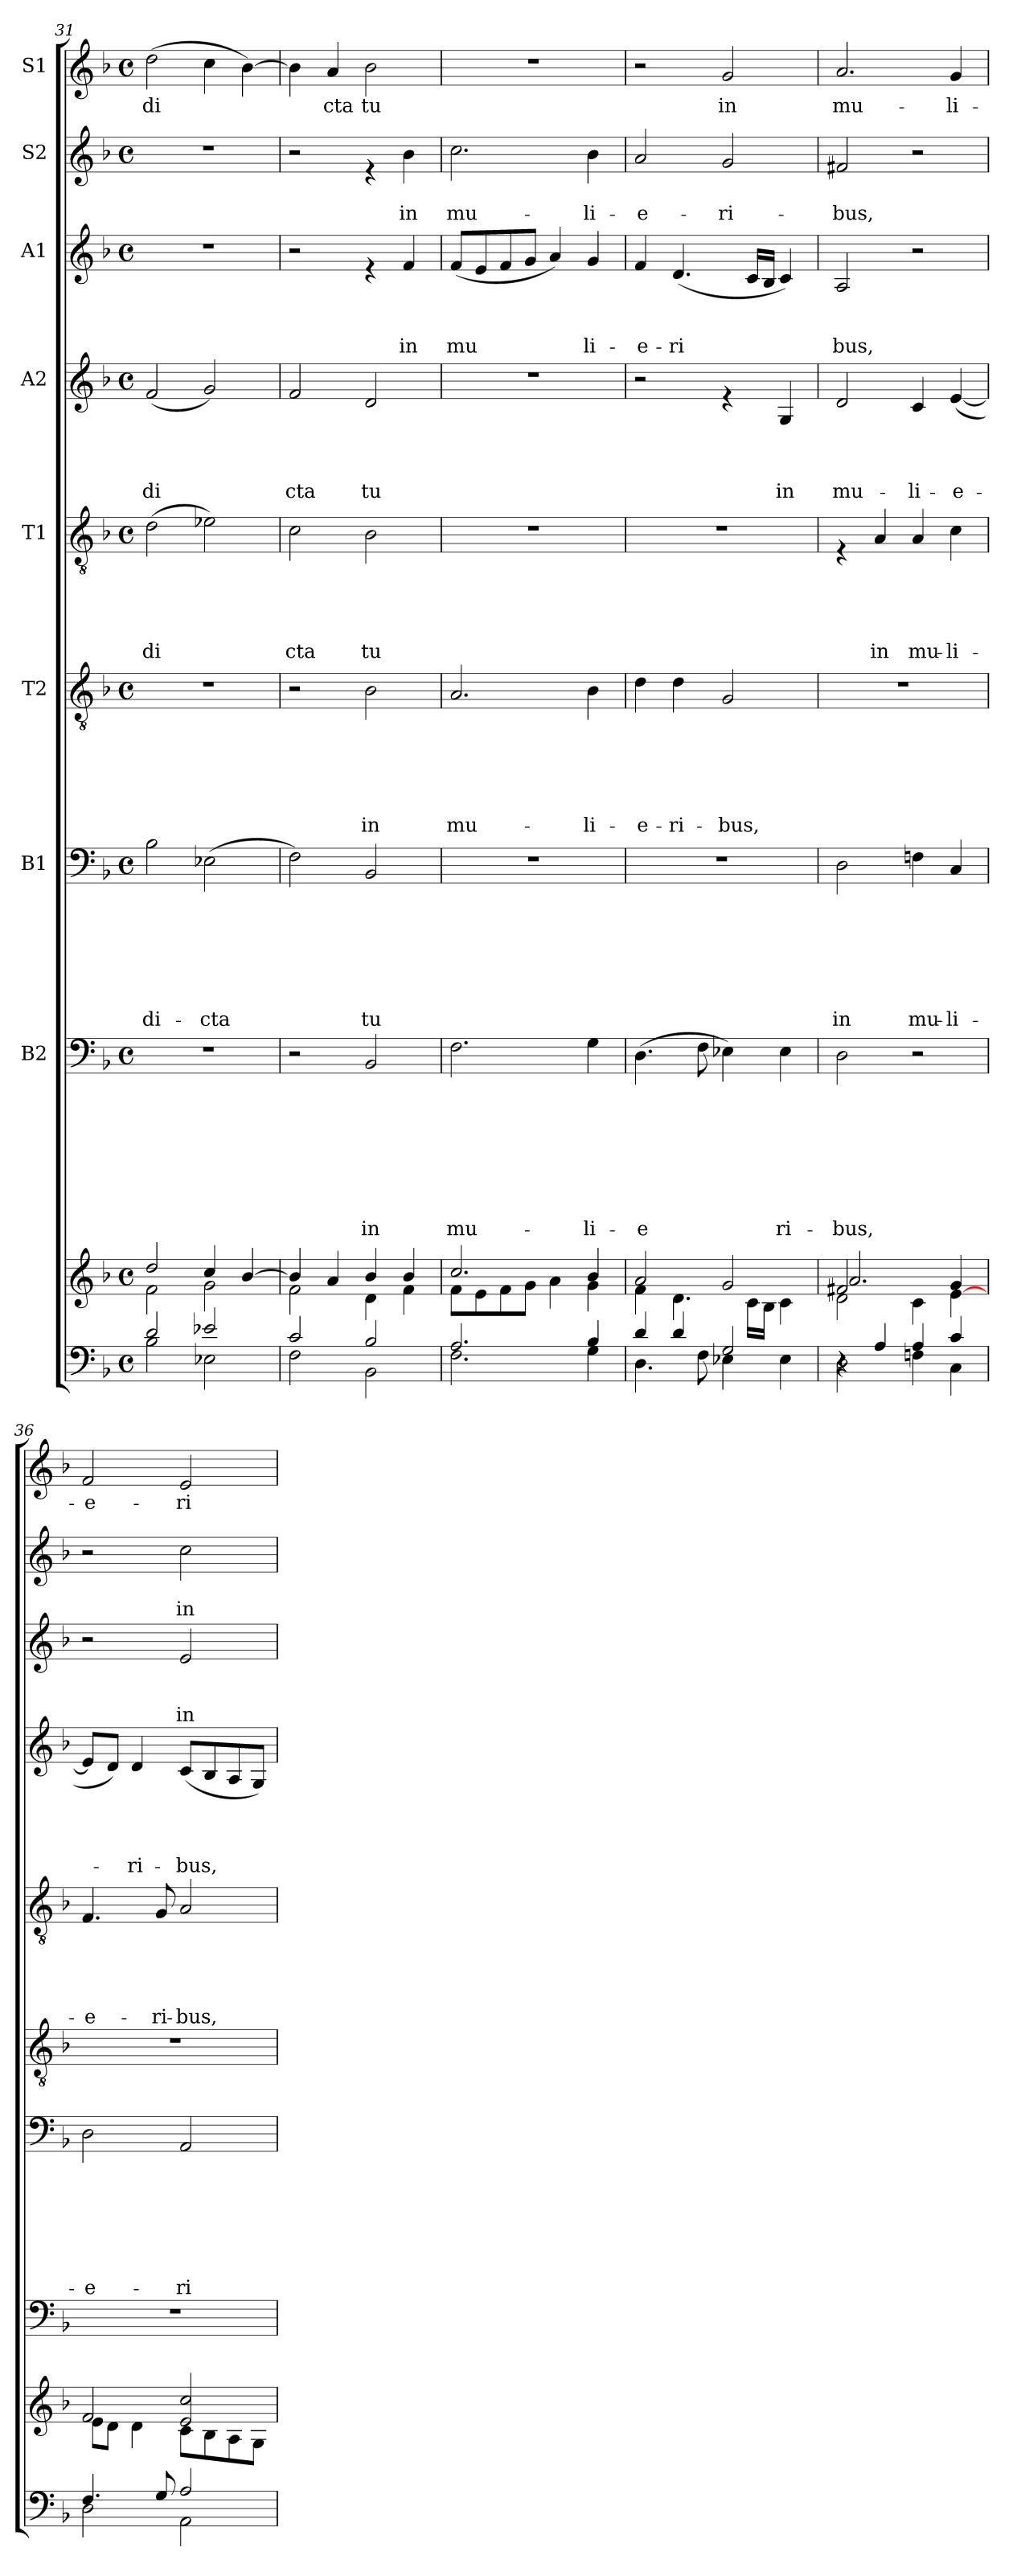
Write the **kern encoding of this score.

**kern	**kern	**kern	**text	**text	**text	**text	**text	**text	**text	**text	**kern	**text	**text	**text	**text	**text	**text	**text	**kern	**text	**text	**text	**text	**text	**text	**kern	**text	**text	**text	**text	**text	**kern	**text	**text	**text	**text	**kern	**text	**text	**text	**kern	**text	**text	**kern	**text
*part10	*part9	*part8	*part8	*part8	*part8	*part8	*part8	*part8	*part8	*part8	*part7	*part7	*part7	*part7	*part7	*part7	*part7	*part7	*part6	*part6	*part6	*part6	*part6	*part6	*part6	*part5	*part5	*part5	*part5	*part5	*part5	*part4	*part4	*part4	*part4	*part4	*part3	*part3	*part3	*part3	*part2	*part2	*part2	*part1	*part1
*staff10	*staff9	*staff8	*staff8	*staff8	*staff8	*staff8	*staff8	*staff8	*staff8	*staff8	*staff7	*staff7	*staff7	*staff7	*staff7	*staff7	*staff7	*staff7	*staff6	*staff6	*staff6	*staff6	*staff6	*staff6	*staff6	*staff5	*staff5	*staff5	*staff5	*staff5	*staff5	*staff4	*staff4	*staff4	*staff4	*staff4	*staff3	*staff3	*staff3	*staff3	*staff2	*staff2	*staff2	*staff1	*staff1
*	*	*I"B2	*	*	*	*	*	*	*	*	*I"B1	*	*	*	*	*	*	*	*I"T2	*	*	*	*	*	*	*I"T1	*	*	*	*	*	*I"A2	*	*	*	*	*I"A1	*	*	*	*I"S2	*	*	*I"S1	*
*clefF4	*clefG2	*clefF4	*	*	*	*	*	*	*	*	*clefF4	*	*	*	*	*	*	*	*clefGv2	*	*	*	*	*	*	*clefGv2	*	*	*	*	*	*clefG2	*	*	*	*	*clefG2	*	*	*	*clefG2	*	*	*clefG2	*
*k[b-]	*k[b-]	*k[b-]	*	*	*	*	*	*	*	*	*k[b-]	*	*	*	*	*	*	*	*k[b-]	*	*	*	*	*	*	*k[b-]	*	*	*	*	*	*k[b-]	*	*	*	*	*k[b-]	*	*	*	*k[b-]	*	*	*k[b-]	*
*F:	*F:	*F:	*	*	*	*	*	*	*	*	*F:	*	*	*	*	*	*	*	*F:	*	*	*	*	*	*	*F:	*	*	*	*	*	*F:	*	*	*	*	*F:	*	*	*	*F:	*	*	*F:	*
*M4/4	*M4/4	*M4/4	*	*	*	*	*	*	*	*	*M4/4	*	*	*	*	*	*	*	*M4/4	*	*	*	*	*	*	*M4/4	*	*	*	*	*	*M4/4	*	*	*	*	*M4/4	*	*	*	*M4/4	*	*	*M4/4	*
*met(c)	*met(c)	*met(c)	*	*	*	*	*	*	*	*	*met(c)	*	*	*	*	*	*	*	*met(c)	*	*	*	*	*	*	*met(c)	*	*	*	*	*	*met(c)	*	*	*	*	*met(c)	*	*	*	*met(c)	*	*	*met(c)	*
=31	=31	=31	=31	=31	=31	=31	=31	=31	=31	=31	=31	=31	=31	=31	=31	=31	=31	=31	=31	=31	=31	=31	=31	=31	=31	=31	=31	=31	=31	=31	=31	=31	=31	=31	=31	=31	=31	=31	=31	=31	=31	=31	=31	=31	=31
*^	*^	*	*	*	*	*	*	*	*	*	*	*	*	*	*	*	*	*	*	*	*	*	*	*	*	*	*	*	*	*	*	*	*	*	*	*	*	*	*	*	*	*	*	*	*
!	!	!	!	!	!	!	!	!	!	!	!	!	!	!	!	!	!	!	!	!LO:LY:b	!	!	!	!	!	!	!	!	!	!	!	!	!LO:LY:b	!	!	!	!	!LO:LY:b	!	!	!	!	!	!	!	!	!LO:LY:b
2B-\	2d/	2dd/	2f\	1r	.	.	.	.	.	.	.	.	2B-\	.	.	.	.	.	.	-di-	1r	.	.	.	.	.	.	(>2d\	.	.	.	.	-di	(<2f/	.	.	.	-di	1r	.	.	.	1r	.	.	(>2dd\	-di
!	!	!	!	!	!	!	!	!	!	!	!	!	!	!	!	!	!	!	!	!LO:LY:b	!	!	!	!	!	!	!	!	!	!	!	!	!	!	!	!	!	!	!	!	!	!	!	!	!	!	!
2E-X\	2e-X/	4cc/	2g\	.	.	.	.	.	.	.	.	.	(>2E-X\	.	.	.	.	.	.	-cta	.	.	.	.	.	.	.	2e-i\)	.	.	.	.	.	2g/)	.	.	.	.	.	.	.	.	.	.	.	4cc\	.
.	.	[<4b-/	.	.	.	.	.	.	.	.	.	.	.	.	.	.	.	.	.	.	.	.	.	.	.	.	.	.	.	.	.	.	.	.	.	.	.	.	.	.	.	.	.	.	.	[>4b-\)	.
=32	=32	=32	=32	=32	=32	=32	=32	=32	=32	=32	=32	=32	=32	=32	=32	=32	=32	=32	=32	=32	=32	=32	=32	=32	=32	=32	=32	=32	=32	=32	=32	=32	=32	=32	=32	=32	=32	=32	=32	=32	=32	=32	=32	=32	=32	=32	=32
!	!	!	!	!	!	!	!	!	!	!	!	!	!	!	!	!	!	!	!	!	!	!	!	!	!	!	!	!	!	!	!	!	!LO:LY:b	!	!	!	!	!LO:LY:b	!	!	!	!	!	!	!	!	!
2F\	2c/	4b-/]	2f\	2r	.	.	.	.	.	.	.	.	2F\)	.	.	.	.	.	.	.	2r	.	.	.	.	.	.	2c\	.	.	.	.	cta	2f/	.	.	.	cta	2r	.	.	.	2r	.	.	4b-\]	.
!	!	!	!	!	!	!	!	!	!	!	!	!	!	!	!	!	!	!	!	!	!	!	!	!	!	!	!	!	!	!	!	!	!	!	!	!	!	!	!	!	!	!	!	!	!	!	!LO:LY:b
.	.	4a/	.	.	.	.	.	.	.	.	.	.	.	.	.	.	.	.	.	.	.	.	.	.	.	.	.	.	.	.	.	.	.	.	.	.	.	.	.	.	.	.	.	.	.	4a/	cta
!	!	!	!	!	!	!	!	!	!	!	!	!LO:LY:b	!	!	!	!	!	!	!	!LO:LY:b	!	!	!	!	!	!	!LO:LY:b	!	!	!	!	!	!LO:LY:b	!	!	!	!	!LO:LY:b	!	!	!	!	!	!	!	!	!LO:LY:b
2BB-\	2B-/	4b-/	4d\	2BB-/	.	.	.	.	.	.	.	in	2BB-/	.	.	.	.	.	.	tu	2B-\	.	.	.	.	.	in	2B-\	.	.	.	.	tu	2d/	.	.	.	tu	4re	.	.	.	4re	.	.	2b-\	tu
!	!	!	!	!	!	!	!	!	!	!	!	!	!	!	!	!	!	!	!	!	!	!	!	!	!	!	!	!	!	!	!	!	!	!	!	!	!	!	!	!	!	!LO:LY:b	!	!	!LO:LY:b	!	!
.	.	4b-/	4f\	.	.	.	.	.	.	.	.	.	.	.	.	.	.	.	.	.	.	.	.	.	.	.	.	.	.	.	.	.	.	.	.	.	.	.	4f/	.	.	in	4b-\	.	in	.	.
!!LO:PB:g=z
=33	=33	=33	=33	=33	=33	=33	=33	=33	=33	=33	=33	=33	=33	=33	=33	=33	=33	=33	=33	=33	=33	=33	=33	=33	=33	=33	=33	=33	=33	=33	=33	=33	=33	=33	=33	=33	=33	=33	=33	=33	=33	=33	=33	=33	=33	=33	=33
!	!	!	!	!	!	!	!	!	!	!	!	!LO:LY:b	!	!	!	!	!	!	!	!	!	!	!	!	!	!	!LO:LY:b	!	!	!	!	!	!	!	!	!	!	!	!	!	!	!LO:LY:b	!	!	!LO:LY:b	!	!
2.A/	2.F\	2.cc/	8f\L	2.F\	.	.	.	.	.	.	.	mu-	1r	.	.	.	.	.	.	.	2.A/	.	.	.	.	.	mu-	1r	.	.	.	.	.	1r	.	.	.	.	(<8f/L	.	.	mu	2.cc\	.	mu-	1r	.
.	.	.	8e\	.	.	.	.	.	.	.	.	.	.	.	.	.	.	.	.	.	.	.	.	.	.	.	.	.	.	.	.	.	.	.	.	.	.	.	8e/	.	.	.	.	.	.	.	.
.	.	.	8f\	.	.	.	.	.	.	.	.	.	.	.	.	.	.	.	.	.	.	.	.	.	.	.	.	.	.	.	.	.	.	.	.	.	.	.	8f/	.	.	.	.	.	.	.	.
.	.	.	8g\J	.	.	.	.	.	.	.	.	.	.	.	.	.	.	.	.	.	.	.	.	.	.	.	.	.	.	.	.	.	.	.	.	.	.	.	8g/J	.	.	.	.	.	.	.	.
.	.	.	4a\	.	.	.	.	.	.	.	.	.	.	.	.	.	.	.	.	.	.	.	.	.	.	.	.	.	.	.	.	.	.	.	.	.	.	.	4a/)	.	.	.	.	.	.	.	.
!	!	!	!	!	!	!	!	!	!	!	!	!LO:LY:b	!	!	!	!	!	!	!	!	!	!	!	!	!	!	!LO:LY:b	!	!	!	!	!	!	!	!	!	!	!	!	!	!	!LO:LY:b	!	!	!LO:LY:b	!	!
4B-/	4G\	4b-/	4g\	4G\	.	.	.	.	.	.	.	-li-	.	.	.	.	.	.	.	.	4B-\	.	.	.	.	.	-li-	.	.	.	.	.	.	.	.	.	.	.	4g/	.	.	li-	4b-\	.	-li-	.	.
=34	=34	=34	=34	=34	=34	=34	=34	=34	=34	=34	=34	=34	=34	=34	=34	=34	=34	=34	=34	=34	=34	=34	=34	=34	=34	=34	=34	=34	=34	=34	=34	=34	=34	=34	=34	=34	=34	=34	=34	=34	=34	=34	=34	=34	=34	=34	=34
!	!	!	!	!	!	!	!	!	!	!	!	!LO:LY:b	!	!	!	!	!	!	!	!	!	!	!	!	!	!	!LO:LY:b	!	!	!	!	!	!	!	!	!	!	!	!	!	!	!LO:LY:b	!	!	!LO:LY:b	!	!
4d/	4.D\	2a/	4f\	(>4.D\	.	.	.	.	.	.	.	-e	1r	.	.	.	.	.	.	.	4d\	.	.	.	.	.	-e-	1r	.	.	.	.	.	2r	.	.	.	.	4f/	.	.	-e-	2a/	.	-e-	2r	.
!	!	!	!	!	!	!	!	!	!	!	!	!	!	!	!	!	!	!	!	!	!	!	!	!	!	!	!LO:LY:b	!	!	!	!	!	!	!	!	!	!	!	!	!	!	!LO:LY:b	!	!	!	!	!
4d/	.	.	4.d\	.	.	.	.	.	.	.	.	.	.	.	.	.	.	.	.	.	4d\	.	.	.	.	.	-ri-	.	.	.	.	.	.	.	.	.	.	.	(<4.d/	.	.	-ri	.	.	.	.	.
.	8F\	.	.	8F\	.	.	.	.	.	.	.	.	.	.	.	.	.	.	.	.	.	.	.	.	.	.	.	.	.	.	.	.	.	.	.	.	.	.	.	.	.	.	.	.	.	.	.
!	!	!	!	!	!	!	!	!	!	!	!	!	!	!	!	!	!	!	!	!	!	!	!	!	!	!	!LO:LY:b	!	!	!	!	!	!	!	!	!	!	!	!	!	!	!	!	!	!LO:LY:b	!	!LO:LY:b
2G/	4E-X\	2g/	.	4E-X\)	.	.	.	.	.	.	.	.	.	.	.	.	.	.	.	.	2G/	.	.	.	.	.	-bus,	.	.	.	.	.	.	4re	.	.	.	.	.	.	.	.	2g/	.	-ri-	2g/	in
.	.	.	16c\LL	.	.	.	.	.	.	.	.	.	.	.	.	.	.	.	.	.	.	.	.	.	.	.	.	.	.	.	.	.	.	.	.	.	.	.	16c/LL	.	.	.	.	.	.	.	.
.	.	.	16B-\JJ	.	.	.	.	.	.	.	.	.	.	.	.	.	.	.	.	.	.	.	.	.	.	.	.	.	.	.	.	.	.	.	.	.	.	.	16B-/JJ	.	.	.	.	.	.	.	.
!	!	!	!	!	!	!	!	!	!	!	!	!LO:LY:b	!	!	!	!	!	!	!	!	!	!	!	!	!	!	!	!	!	!	!	!	!	!	!	!	!	!LO:LY:b	!	!	!	!	!	!	!	!	!
.	4E-\	.	4c\	4E-\	.	.	.	.	.	.	.	ri-	.	.	.	.	.	.	.	.	.	.	.	.	.	.	.	.	.	.	.	.	.	4G/	.	.	.	in	4c/)	.	.	.	.	.	.	.	.
=35	=35	=35	=35	=35	=35	=35	=35	=35	=35	=35	=35	=35	=35	=35	=35	=35	=35	=35	=35	=35	=35	=35	=35	=35	=35	=35	=35	=35	=35	=35	=35	=35	=35	=35	=35	=35	=35	=35	=35	=35	=35	=35	=35	=35	=35	=35	=35
*	*	*	*^	*	*	*	*	*	*	*	*	*	*	*	*	*	*	*	*	*	*	*	*	*	*	*	*	*	*	*	*	*	*	*	*	*	*	*	*	*	*	*	*	*	*	*	*
!	!	!	!	!	!	!	!	!	!	!	!	!	!LO:LY:b	!	!	!	!	!	!	!	!LO:LY:b	!	!	!	!	!	!	!	!	!	!	!	!	!	!	!	!	!	!LO:LY:b	!	!	!	!LO:LY:b	!	!	!LO:LY:b	!	!LO:LY:b
4rC	2D\	2f#i/	2d\	2.a/	2D\	.	.	.	.	.	.	.	-bus,	2D\	.	.	.	.	.	.	in	1r	.	.	.	.	.	.	4rE	.	.	.	.	.	2d/	.	.	.	mu-	2A/	.	.	bus,	2f#i/	.	-bus,	2.a/	mu-
!	!	!	!	!	!	!	!	!	!	!	!	!	!	!	!	!	!	!	!	!	!	!	!	!	!	!	!	!	!	!	!	!	!	!LO:LY:b	!	!	!	!	!	!	!	!	!	!	!	!	!	!
4A/	.	.	.	.	.	.	.	.	.	.	.	.	.	.	.	.	.	.	.	.	.	.	.	.	.	.	.	.	4A/	.	.	.	.	in	.	.	.	.	.	.	.	.	.	.	.	.	.	.
!	!	!	!	!	!	!	!	!	!	!	!	!	!	!	!	!	!	!	!	!	!LO:LY:b	!	!	!	!	!	!	!	!	!	!	!	!	!LO:LY:b	!	!	!	!	!LO:LY:b	!	!	!	!	!	!	!	!	!
4A/	4Fni\	4c\	2ryy	.	2r	.	.	.	.	.	.	.	.	4Fni\	.	.	.	.	.	.	mu-	.	.	.	.	.	.	.	4A/	.	.	.	.	mu-	4c/	.	.	.	-li-	2r	.	.	.	2r	.	.	.	.
!	!	!	!	!	!	!	!	!	!	!	!	!	!	!	!	!	!	!	!	!	!LO:LY:b	!	!	!	!	!	!	!	!	!	!	!	!	!LO:LY:b	!	!	!	!	!LO:LY:b	!	!	!	!	!	!	!	!	!LO:LY:b
4c/	4C\	[>4e\	.	4g/	.	.	.	.	.	.	.	.	.	4C/	.	.	.	.	.	.	-li-	.	.	.	.	.	.	.	4c\	.	.	.	.	-li-	(<[<4e/	.	.	.	-e-	.	.	.	.	.	.	.	4g/	-li-
=36	=36	=36	=36	=36	=36	=36	=36	=36	=36	=36	=36	=36	=36	=36	=36	=36	=36	=36	=36	=36	=36	=36	=36	=36	=36	=36	=36	=36	=36	=36	=36	=36	=36	=36	=36	=36	=36	=36	=36	=36	=36	=36	=36	=36	=36	=36	=36	=36
!	!	!	!	!	!	!	!	!	!	!	!	!	!	!	!	!	!	!	!	!	!LO:LY:b	!	!	!	!	!	!	!	!	!	!	!	!	!LO:LY:b	!	!	!	!	!	!	!	!	!	!	!	!	!	!LO:LY:b
*	*	*	*v	*v	*	*	*	*	*	*	*	*	*	*	*	*	*	*	*	*	*	*	*	*	*	*	*	*	*	*	*	*	*	*	*	*	*	*	*	*	*	*	*	*	*	*	*	*
4.F/	2D\	2f/	8e\L	1r	.	.	.	.	.	.	.	.	2D\	.	.	.	.	.	.	-e-	1r	.	.	.	.	.	.	4.F/	.	.	.	.	-e-	8e/L]	.	.	.	.	2r	.	.	.	2r	.	.	2f/	-e-
.	.	.	8d\J	.	.	.	.	.	.	.	.	.	.	.	.	.	.	.	.	.	.	.	.	.	.	.	.	.	.	.	.	.	.	8d/J)	.	.	.	.	.	.	.	.	.	.	.	.	.
!	!	!	!	!	!	!	!	!	!	!	!	!	!	!	!	!	!	!	!	!	!	!	!	!	!	!	!	!	!	!	!	!	!	!	!	!	!	!LO:LY:b	!	!	!	!	!	!	!	!	!
.	.	.	4d\	.	.	.	.	.	.	.	.	.	.	.	.	.	.	.	.	.	.	.	.	.	.	.	.	.	.	.	.	.	.	4d/	.	.	.	-ri-	.	.	.	.	.	.	.	.	.
!	!	!	!	!	!	!	!	!	!	!	!	!	!	!	!	!	!	!	!	!	!	!	!	!	!	!	!	!	!	!	!	!	!LO:LY:b	!	!	!	!	!	!	!	!	!	!	!	!	!	!
8G/	.	.	.	.	.	.	.	.	.	.	.	.	.	.	.	.	.	.	.	.	.	.	.	.	.	.	.	8G/	.	.	.	.	-ri-	.	.	.	.	.	.	.	.	.	.	.	.	.	.
!	!	!	!	!	!	!	!	!	!	!	!	!	!	!	!	!	!	!	!	!LO:LY:b	!	!	!	!	!	!	!	!	!	!	!	!	!LO:LY:b	!	!	!	!	!LO:LY:b	!	!	!	!LO:LY:b	!	!	!LO:LY:b	!	!LO:LY:b
2A/	2AA\	2e/ 2cc/	8c\L	.	.	.	.	.	.	.	.	.	2AA/	.	.	.	.	.	.	-ri-	.	.	.	.	.	.	.	2A/	.	.	.	.	-bus,	(<8c/L	.	.	.	-bus,	2e/	.	.	in	2cc\	.	in	2e/	-ri-
.	.	.	8B-\	.	.	.	.	.	.	.	.	.	.	.	.	.	.	.	.	.	.	.	.	.	.	.	.	.	.	.	.	.	.	8B-/	.	.	.	.	.	.	.	.	.	.	.	.	.
.	.	.	8A\	.	.	.	.	.	.	.	.	.	.	.	.	.	.	.	.	.	.	.	.	.	.	.	.	.	.	.	.	.	.	8A/	.	.	.	.	.	.	.	.	.	.	.	.	.
.	.	.	8G\J	.	.	.	.	.	.	.	.	.	.	.	.	.	.	.	.	.	.	.	.	.	.	.	.	.	.	.	.	.	.	8G/J)	.	.	.	.	.	.	.	.	.	.	.	.	.
*v	*v	*	*	*	*	*	*	*	*	*	*	*	*	*	*	*	*	*	*	*	*	*	*	*	*	*	*	*	*	*	*	*	*	*	*	*	*	*	*	*	*	*	*	*	*	*	*
*	*v	*v	*	*	*	*	*	*	*	*	*	*	*	*	*	*	*	*	*	*	*	*	*	*	*	*	*	*	*	*	*	*	*	*	*	*	*	*	*	*	*	*	*	*	*	*
=	=	=	=	=	=	=	=	=	=	=	=	=	=	=	=	=	=	=	=	=	=	=	=	=	=	=	=	=	=	=	=	=	=	=	=	=	=	=	=	=	=	=	=	=	=
*-	*-	*-	*-	*-	*-	*-	*-	*-	*-	*-	*-	*-	*-	*-	*-	*-	*-	*-	*-	*-	*-	*-	*-	*-	*-	*-	*-	*-	*-	*-	*-	*-	*-	*-	*-	*-	*-	*-	*-	*-	*-	*-	*-	*-	*-
